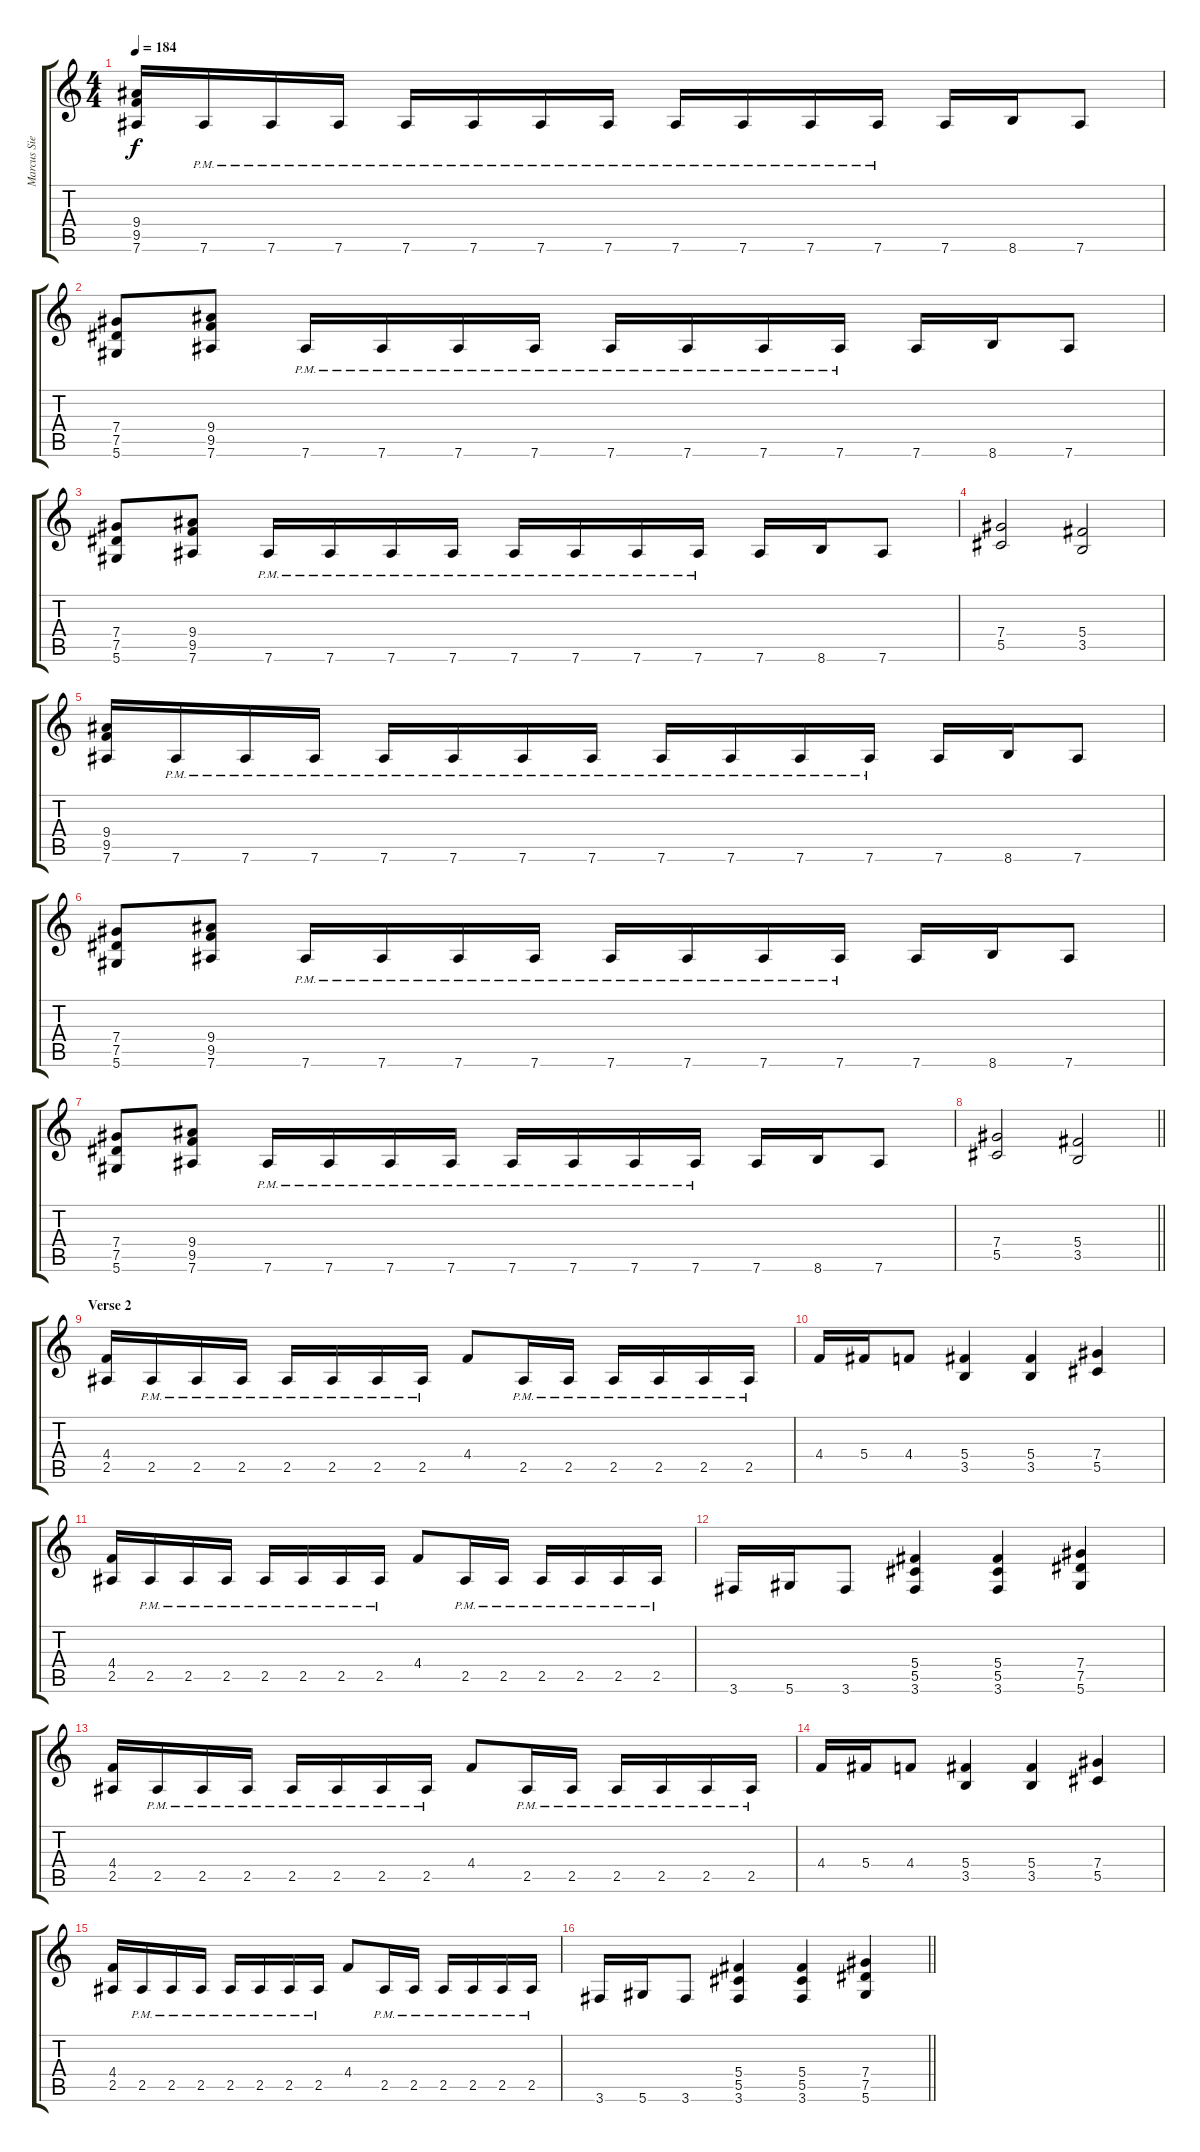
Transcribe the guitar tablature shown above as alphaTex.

\track ("Marcus Siepen" "Marcus Sie") {instrument distortionguitar}
\staff {score tabs}
\tuning (Eb4 Bb3 Gb3 Db3 Ab2 Eb2) {hide}
\ts (4 4)
\tempo 184
\clef g2
\ks c
(9.4 9.5 7.6).16{dy f} 7.6{pm}.16 7.6{pm}.16 7.6{pm}.16 7.6{pm}.16 7.6{pm}.16 7.6{pm}.16 7.6{pm}.16 7.6{pm}.16 7.6{pm}.16 7.6{pm}.16 7.6{pm}.16 7.6.16 8.6.16 7.6.8 |
(7.4 7.5 5.6).8 (9.4 9.5 7.6).8 7.6{pm}.16 7.6{pm}.16 7.6{pm}.16 7.6{pm}.16 7.6{pm}.16 7.6{pm}.16 7.6{pm}.16 7.6{pm}.16 7.6.16 8.6.16 7.6.8 |
(7.4 7.5 5.6).8 (9.4 9.5 7.6).8 7.6{pm}.16 7.6{pm}.16 7.6{pm}.16 7.6{pm}.16 7.6{pm}.16 7.6{pm}.16 7.6{pm}.16 7.6{pm}.16 7.6.16 8.6.16 7.6.8 |
(7.4 5.5).2 (5.4 3.5).2 |
(9.4 9.5 7.6).16 7.6{pm}.16 7.6{pm}.16 7.6{pm}.16 7.6{pm}.16 7.6{pm}.16 7.6{pm}.16 7.6{pm}.16 7.6{pm}.16 7.6{pm}.16 7.6{pm}.16 7.6{pm}.16 7.6.16 8.6.16 7.6.8 |
(7.4 7.5 5.6).8 (9.4 9.5 7.6).8 7.6{pm}.16 7.6{pm}.16 7.6{pm}.16 7.6{pm}.16 7.6{pm}.16 7.6{pm}.16 7.6{pm}.16 7.6{pm}.16 7.6.16 8.6.16 7.6.8 |
(7.4 7.5 5.6).8 (9.4 9.5 7.6).8 7.6{pm}.16 7.6{pm}.16 7.6{pm}.16 7.6{pm}.16 7.6{pm}.16 7.6{pm}.16 7.6{pm}.16 7.6{pm}.16 7.6.16 8.6.16 7.6.8 |
\barLineRight lightlight
(7.4 5.5).2 (5.4 3.5).2 |
\section ("" "Verse 2")
(4.4 2.5).16 2.5{pm}.16 2.5{pm}.16 2.5{pm}.16 2.5{pm}.16 2.5{pm}.16 2.5{pm}.16 2.5{pm}.16 4.4.8 2.5{pm}.16 2.5{pm}.16 2.5{pm}.16 2.5{pm}.16 2.5{pm}.16 2.5{pm}.16 |
4.4.16 5.4.16 4.4.8 (5.4 3.5).4 (5.4 3.5).4 (7.4 5.5).4 |
(4.4 2.5).16 2.5{pm}.16 2.5{pm}.16 2.5{pm}.16 2.5{pm}.16 2.5{pm}.16 2.5{pm}.16 2.5{pm}.16 4.4.8 2.5{pm}.16 2.5{pm}.16 2.5{pm}.16 2.5{pm}.16 2.5{pm}.16 2.5{pm}.16 |
3.6.16 5.6.16 3.6.8 (5.4 5.5 3.6).4 (5.4 5.5 3.6).4 (7.4 7.5 5.6).4 |
(4.4 2.5).16 2.5{pm}.16 2.5{pm}.16 2.5{pm}.16 2.5{pm}.16 2.5{pm}.16 2.5{pm}.16 2.5{pm}.16 4.4.8 2.5{pm}.16 2.5{pm}.16 2.5{pm}.16 2.5{pm}.16 2.5{pm}.16 2.5{pm}.16 |
4.4.16 5.4.16 4.4.8 (5.4 3.5).4 (5.4 3.5).4 (7.4 5.5).4 |
(4.4 2.5).16 2.5{pm}.16 2.5{pm}.16 2.5{pm}.16 2.5{pm}.16 2.5{pm}.16 2.5{pm}.16 2.5{pm}.16 4.4.8 2.5{pm}.16 2.5{pm}.16 2.5{pm}.16 2.5{pm}.16 2.5{pm}.16 2.5{pm}.16 |
\barLineRight lightlight
3.6.16 5.6.16 3.6.8 (5.4 5.5 3.6).4 (5.4 5.5 3.6).4 (7.4 7.5 5.6).4
